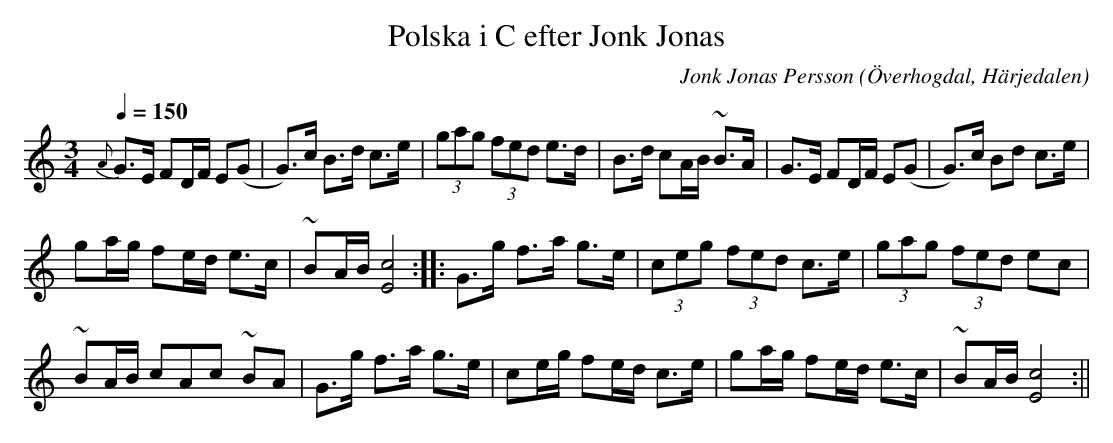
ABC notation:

X:1
T:Polska i C efter Jonk Jonas
O:Överhogdal, Härjedalen
Q:1/4=150
M:3/4
C:Jonk Jonas Persson
K:C
{A} G>E FD/2F/2 E(G | G)>c B>d c>e | (3gag (3fed e>d | B>d cA/2B/2 ~B>A | G>E FD/2F/2 E(G | G)>c Bd c>e |
ga/2g/2 fe/2d/2 e>c | ~BA/2B/2 [c4E4] :||: G>g f>a g>e | (3ceg (3fed c>e | (3gag (3fed ec |
~BA/2B/2 cAc ~BA | G>g f>a g>e | ce/2g/2 fe/2d/2 c>e | ga/2g/2 fe/2d/2 e>c | ~BA/2B/2 [c4E4]:||
